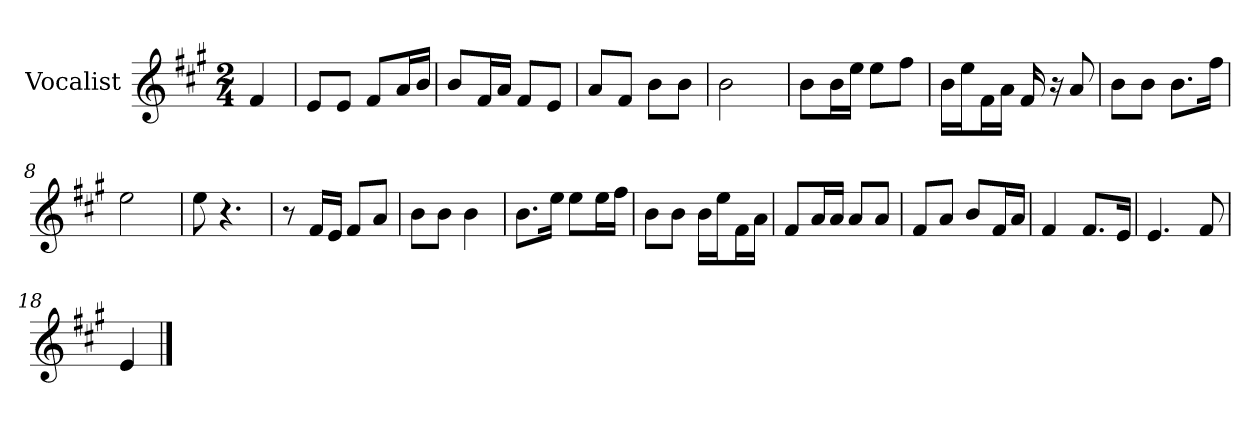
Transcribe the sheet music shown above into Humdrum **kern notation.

**kern
*part1
*staff1
*I"Vocalist
*k[f#c#g#]
*A:
*M2/4
=
4f#
=1
8eL
8eJ
8f#L
16aL
16bJJ
=2
8bL
16f#L
16aJJ
8f#L
8eJ
=3
8aL
8f#J
8bL
8bJ
=4
2b
=5
8bL
16bL
16eeJJ
8eeL
8ff#J
=6
16bLL
16eeJ
16f#L
16aJJ
16f#
16r
8a
=7
8bL
8bJ
8.bL
16ff#Jk
=8
2ee
=9
8ee
4.r
=10
8r
16f#LL
16eJJ
8f#L
8aJ
=11
8bL
8bJ
4b
=12
8.bL
16eeJk
8eeL
16eeL
16ff#JJ
=13
8bL
8bJ
16bLL
16eeJ
16f#L
16aJJ
=14
8f#L
16aL
16aJJ
8aL
8aJ
=15
8f#L
8aJ
8bL
16f#L
16aJJ
=16
4f#
8.f#L
16eJk
=17
4.e
8f#
=18
4e
==
*-
